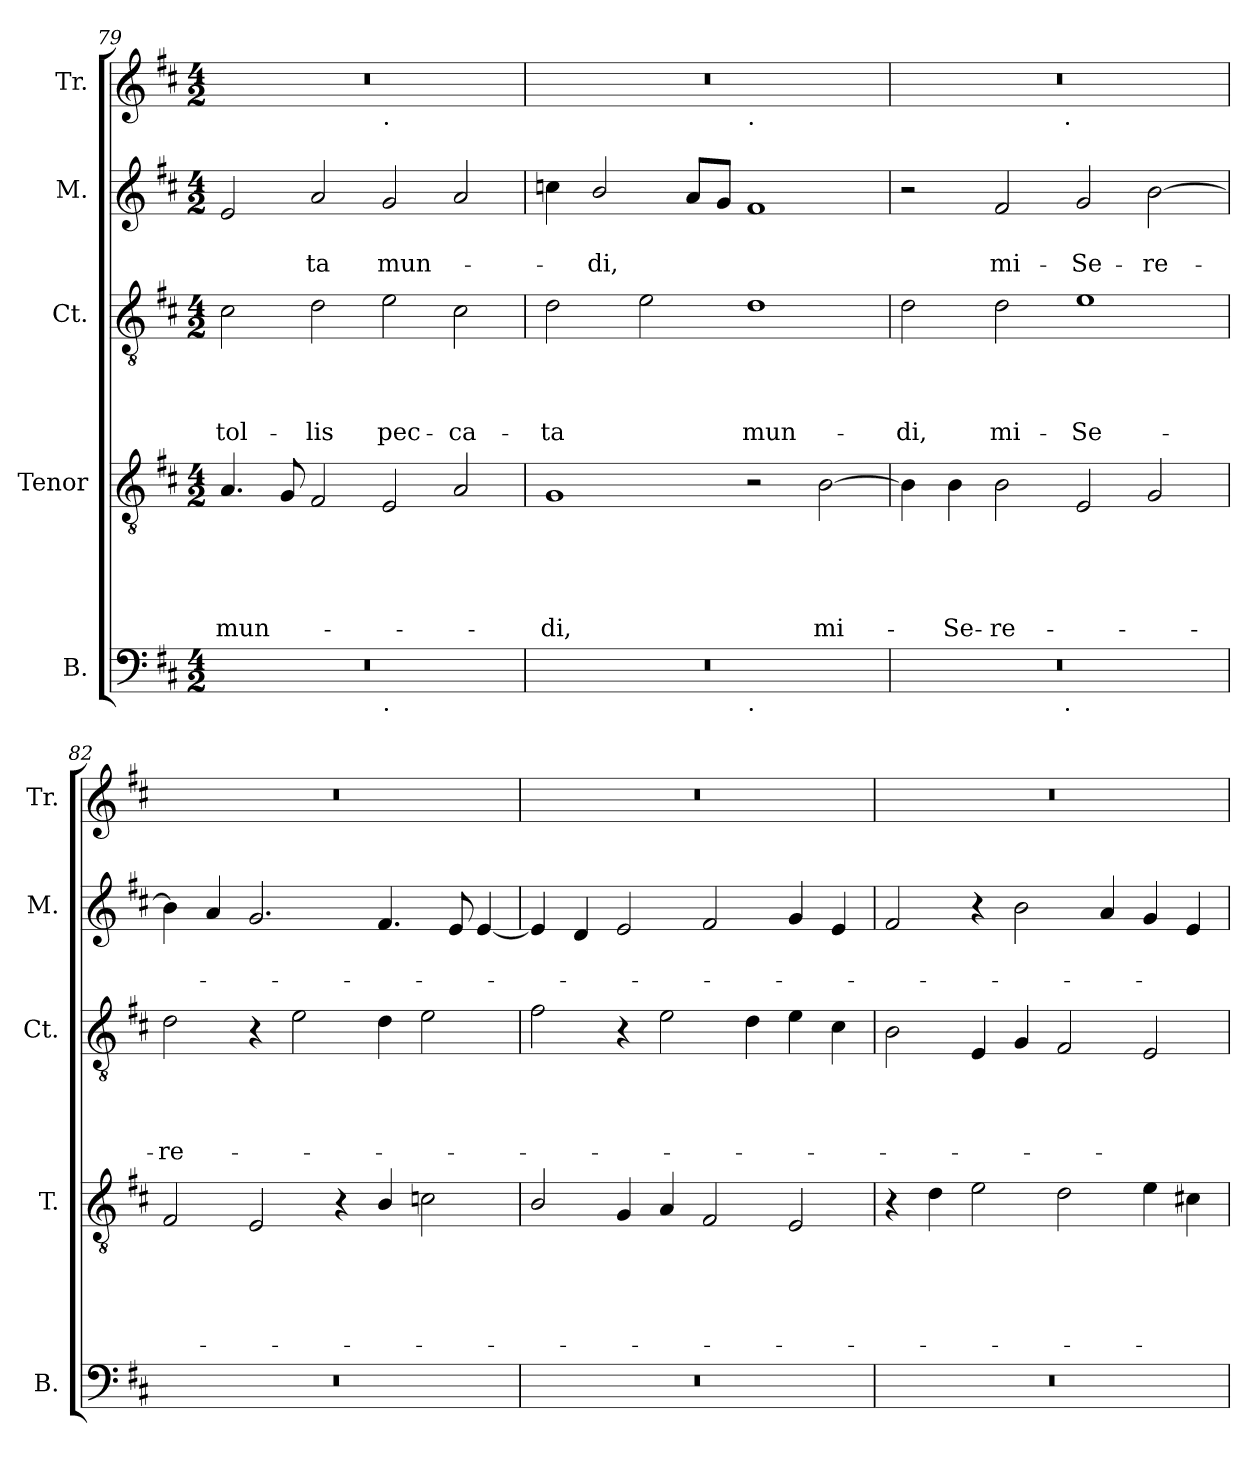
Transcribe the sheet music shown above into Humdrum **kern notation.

**kern	**kern	**text	**text	**text	**text	**text	**kern	**text	**text	**text	**text	**kern	**text	**text	**kern
*part5	*part4	*part4	*part4	*part4	*part4	*part4	*part3	*part3	*part3	*part3	*part3	*part2	*part2	*part2	*part1
*staff5	*staff4	*staff4	*staff4	*staff4	*staff4	*staff4	*staff3	*staff3	*staff3	*staff3	*staff3	*staff2	*staff2	*staff2	*staff1
*I"B.	*I"Tenor	*	*	*	*	*	*I"Ct.	*	*	*	*	*I"M.	*	*	*I"Tr.
*I'B.	*I'T.	*	*	*	*	*	*I'Ct.	*	*	*	*	*I'M.	*	*	*I'Tr.
*clefF4	*clefGv2	*	*	*	*	*	*clefGv2	*	*	*	*	*clefG2	*	*	*clefG2
*k[f#c#]	*k[f#c#]	*	*	*	*	*	*k[f#c#]	*	*	*	*	*k[f#c#]	*	*	*k[f#c#]
*D:	*D:	*	*	*	*	*	*D:	*	*	*	*	*D:	*	*	*D:
*M4/2	*M4/2	*	*	*	*	*	*M4/2	*	*	*	*	*M4/2	*	*	*M4/2
=79	=79	=79	=79	=79	=79	=79	=79	=79	=79	=79	=79	=79	=79	=79	=79
!	!	!	!	!	!	!LO:LY:b	!	!	!	!	!LO:LY:b	!	!	!	!
*^	*	*	*	*	*	*	*	*	*	*	*	*	*	*	*^
0r	1ryy	4.A/	.	.	.	.	mun-	2c#\	.	.	.	tol-	2e/	.	.	0r	1ryy
.	.	8G/	.	.	.	.	.	.	.	.	.	.	.	.	.	.	.
!	!	!	!	!	!	!	!	!	!	!	!	!LO:LY:b	!	!	!LO:LY:b	!	!
.	.	2F#/	.	.	.	.	.	2d\	.	.	.	-lis	2a/	.	-ta	.	.
!	!	!	!	!	!	!	!	!	!	!	!	!	!	!	!	!	!LO:TX:b:t=.
!	!LO:TX:b:t=.	!	!	!	!	!	!	!	!	!	!	!	!	!	!	!	!
!	!	!	!	!	!	!	!	!	!	!	!	!LO:LY:b	!	!	!LO:LY:b	!	!
.	1ryy	2E/	.	.	.	.	.	2e\	.	.	.	pec-	2g/	.	mun-	.	1ryy
!	!	!	!	!	!	!	!	!	!	!	!	!LO:LY:b	!	!	!	!	!
.	.	2A/	.	.	.	.	.	2c#\	.	.	.	-ca-	2a/	.	.	.	.
=80	=80	=80	=80	=80	=80	=80	=80	=80	=80	=80	=80	=80	=80	=80	=80	=80	=80
!	!	!	!	!	!	!	!LO:LY:b	!	!	!	!	!LO:LY:b	!	!	!	!	!
0r	1ryy	1G	.	.	.	.	-di,	2d\	.	.	.	-ta	4ccn\	.	.	0r	1ryy
!	!	!	!	!	!	!	!	!	!	!	!	!	!	!	!LO:LY:b	!	!
.	.	.	.	.	.	.	.	.	.	.	.	.	2b/	.	-di,	.	.
.	.	.	.	.	.	.	.	2e\	.	.	.	.	.	.	.	.	.
.	.	.	.	.	.	.	.	.	.	.	.	.	8a/L	.	.	.	.
.	.	.	.	.	.	.	.	.	.	.	.	.	8g/J	.	.	.	.
!	!	!	!	!	!	!	!	!	!	!	!	!	!	!	!	!	!LO:TX:b:t=.
!	!LO:TX:b:t=.	!	!	!	!	!	!	!	!	!	!	!	!	!	!	!	!
!	!	!	!	!	!	!	!	!	!	!	!	!LO:LY:b	!	!	!	!	!
.	1ryy	2r	.	.	.	.	.	1d	.	.	.	mun-	1f#	.	.	.	1ryy
!	!	!	!	!	!	!	!LO:LY:b	!	!	!	!	!	!	!	!	!	!
.	.	[>2B\	.	.	.	.	mi-	.	.	.	.	.	.	.	.	.	.
=81	=81	=81	=81	=81	=81	=81	=81	=81	=81	=81	=81	=81	=81	=81	=81	=81	=81
!	!	!	!	!	!	!	!	!	!	!	!	!LO:LY:b	!	!	!	!	!
0r	2ryy	4B\]	.	.	.	.	.	2d\	.	.	.	-di,	2r	.	.	0r	2ryy
!	!	!	!	!	!	!	!LO:LY:b	!	!	!	!	!	!	!	!	!	!
.	.	4B\	.	.	.	.	-Se-	.	.	.	.	.	.	.	.	.	.
!	!	!	!	!	!	!	!LO:LY:b	!	!	!	!	!LO:LY:b	!	!	!LO:LY:b	!	!
.	4...ryy	2B\	.	.	.	.	-re-	2d\	.	.	.	mi-	2f#/	.	mi-	.	4...ryy
!	!	!	!	!	!	!	!	!	!	!	!	!	!	!	!	!	!LO:TX:b:t=.
!	!LO:TX:b:t=.	!	!	!	!	!	!	!	!	!	!	!	!	!	!	!	!
.	1ryy	.	.	.	.	.	.	.	.	.	.	.	.	.	.	.	1ryy
!	!	!	!	!	!	!	!	!	!	!	!	!LO:LY:b	!	!	!LO:LY:b	!	!
.	.	2E/	.	.	.	.	.	1e	.	.	.	-Se-	2g/	.	-Se-	.	.
!	!	!	!	!	!	!	!	!	!	!	!	!	!	!	!LO:LY:b	!	!
.	.	2G/	.	.	.	.	.	.	.	.	.	.	[<2b\	.	-re-	.	.
.	32ryy	.	.	.	.	.	.	.	.	.	.	.	.	.	.	.	32ryy
!!LO:LB:g=z
=82	=82	=82	=82	=82	=82	=82	=82	=82	=82	=82	=82	=82	=82	=82	=82	=82	=82
!	!	!	!	!	!	!	!	!	!	!	!	!LO:LY:b	!	!	!	!	!
*v	*v	*	*	*	*	*	*	*	*	*	*	*	*	*	*	*v	*v
0r	2F#/	.	.	.	.	.	2d\	.	.	.	-re-	4b\]	.	.	0r
.	.	.	.	.	.	.	.	.	.	.	.	4a/	.	.	.
.	2E/	.	.	.	.	.	4r	.	.	.	.	2.g/	.	.	.
.	.	.	.	.	.	.	2e\	.	.	.	.	.	.	.	.
.	4r	.	.	.	.	.	.	.	.	.	.	.	.	.	.
.	4B/	.	.	.	.	.	4d\	.	.	.	.	4.f#/	.	.	.
.	2cn\	.	.	.	.	.	2e\	.	.	.	.	.	.	.	.
.	.	.	.	.	.	.	.	.	.	.	.	8e/	.	.	.
.	.	.	.	.	.	.	.	.	.	.	.	[<4e/	.	.	.
=83	=83	=83	=83	=83	=83	=83	=83	=83	=83	=83	=83	=83	=83	=83	=83
0r	2B/	.	.	.	.	.	2f#\	.	.	.	.	4e/]	.	.	0r
.	.	.	.	.	.	.	.	.	.	.	.	4d/	.	.	.
.	4G/	.	.	.	.	.	4r	.	.	.	.	2e/	.	.	.
.	4A/	.	.	.	.	.	2e\	.	.	.	.	.	.	.	.
.	2F#/	.	.	.	.	.	.	.	.	.	.	2f#/	.	.	.
.	.	.	.	.	.	.	4d\	.	.	.	.	.	.	.	.
.	2E/	.	.	.	.	.	4e\	.	.	.	.	4g/	.	.	.
.	.	.	.	.	.	.	4c#\	.	.	.	.	4e/	.	.	.
=84	=84	=84	=84	=84	=84	=84	=84	=84	=84	=84	=84	=84	=84	=84	=84
0r	4r	.	.	.	.	.	2B\	.	.	.	.	2f#/	.	.	0r
.	4d\	.	.	.	.	.	.	.	.	.	.	.	.	.	.
.	2e\	.	.	.	.	.	4E/	.	.	.	.	4r	.	.	.
.	.	.	.	.	.	.	4G/	.	.	.	.	2b\	.	.	.
.	2d\	.	.	.	.	.	2F#/	.	.	.	.	.	.	.	.
.	.	.	.	.	.	.	.	.	.	.	.	4a/	.	.	.
.	4e\	.	.	.	.	.	2E/	.	.	.	.	4g/	.	.	.
.	4c#X\	.	.	.	.	.	.	.	.	.	.	4e/	.	.	.
=	=	=	=	=	=	=	=	=	=	=	=	=	=	=	=
*-	*-	*-	*-	*-	*-	*-	*-	*-	*-	*-	*-	*-	*-	*-	*-
